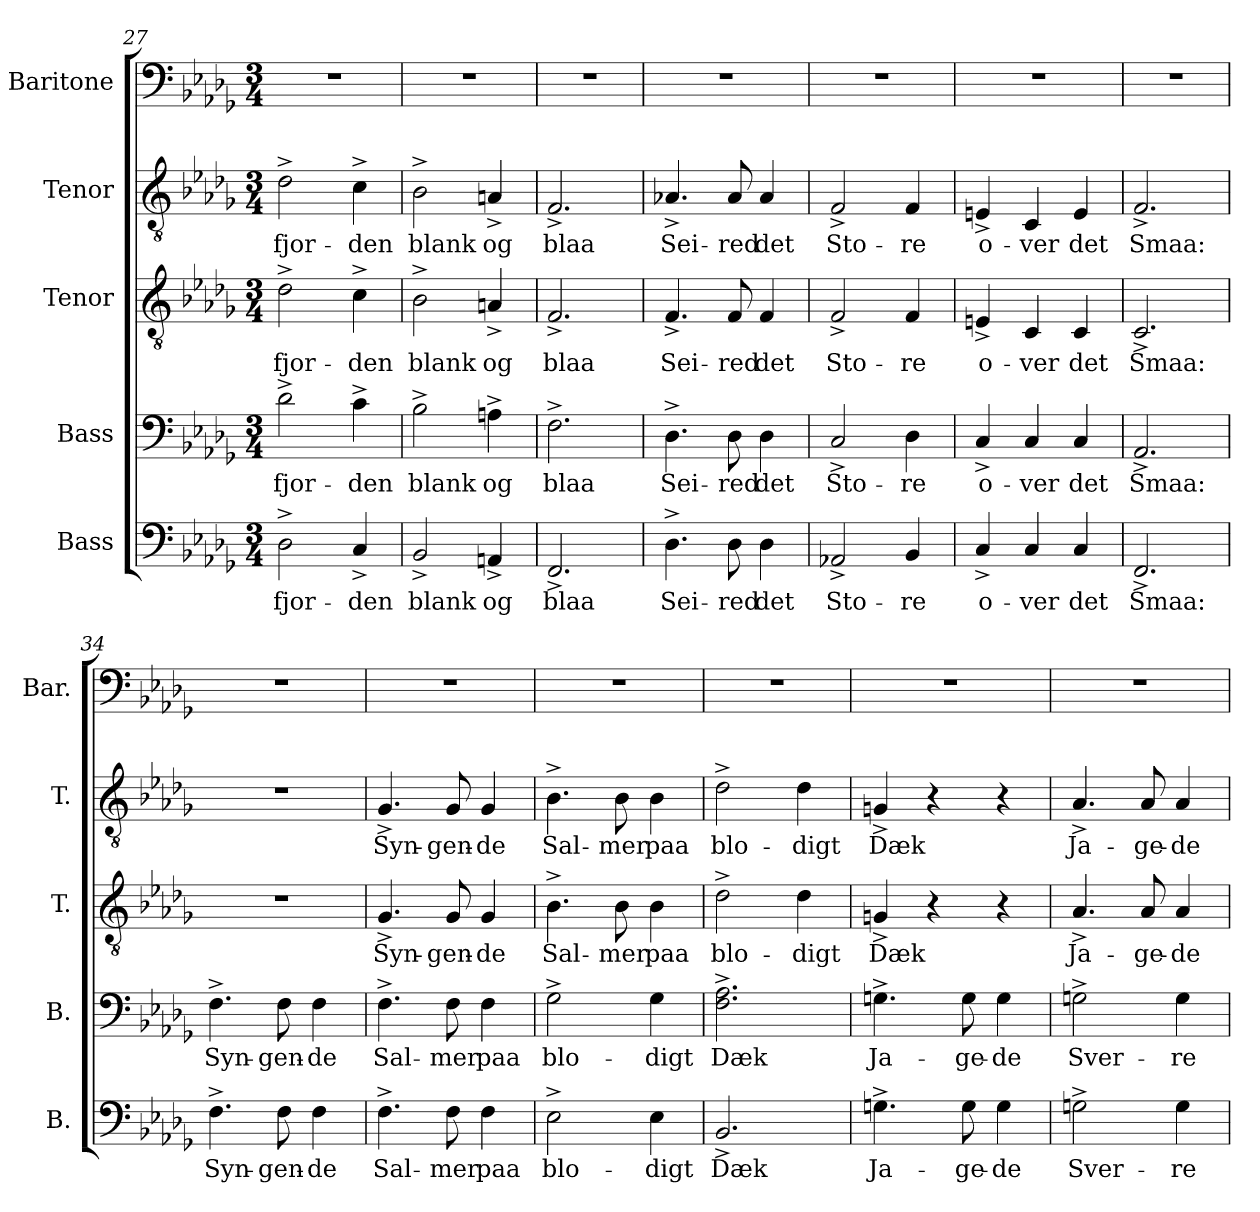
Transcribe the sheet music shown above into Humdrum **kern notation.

**kern	**text	**kern	**text	**kern	**text	**kern	**text	**kern
*part5	*part5	*part4	*part4	*part3	*part3	*part2	*part2	*part1
*staff5	*staff5	*staff4	*staff4	*staff3	*staff3	*staff2	*staff2	*staff1
*I"Bass	*	*I"Bass	*	*I"Tenor	*	*I"Tenor	*	*I"Baritone
*I'B.	*	*I'B.	*	*I'T.	*	*I'T.	*	*I'Bar.
*clefF4	*	*clefF4	*	*clefGv2	*	*clefGv2	*	*clefF4
*k[b-e-a-d-g-]	*	*k[b-e-a-d-g-]	*	*k[b-e-a-d-g-]	*	*k[b-e-a-d-g-]	*	*k[b-e-a-d-g-]
*M3/4	*	*M3/4	*	*M3/4	*	*M3/4	*	*M3/4
=27	=27	=27	=27	=27	=27	=27	=27	=27
!	!LO:LY:b	!	!LO:LY:b	!	!LO:LY:b	!	!LO:LY:b	!
2D-^\	-fjor-	2d-^\	-fjor-	2d-^\	-fjor-	2d-^\	-fjor-	2.r
!	!LO:LY:b	!	!LO:LY:b	!	!LO:LY:b	!	!LO:LY:b	!
4C^/	-den	4c^\	-den	4c^\	-den	4c^\	-den	.
=28	=28	=28	=28	=28	=28	=28	=28	=28
!	!LO:LY:b	!	!LO:LY:b	!	!LO:LY:b	!	!LO:LY:b	!
2BB-^/	blank	2B-^\	blank	2B-^\	blank	2B-^\	blank	2.r
!	!LO:LY:b	!	!LO:LY:b	!	!LO:LY:b	!	!LO:LY:b	!
4AAn^/	og	4An^\	og	4An^/	og	4An^/	og	.
=29	=29	=29	=29	=29	=29	=29	=29	=29
!	!LO:LY:b	!	!LO:LY:b	!	!LO:LY:b	!	!LO:LY:b	!
2.FF^/	blaa	2.F^\	blaa	2.F^/	blaa	2.F^/	blaa	2.r
=30	=30	=30	=30	=30	=30	=30	=30	=30
!	!LO:LY:b	!	!LO:LY:b	!	!LO:LY:b	!	!LO:LY:b	!
4.D-^\	Sei-	4.D-^\	Sei-	4.F^/	Sei-	4.A-X^/	Sei-	2.r
!	!LO:LY:b	!	!LO:LY:b	!	!LO:LY:b	!	!LO:LY:b	!
8D-\	-red	8D-\	-red	8F/	-red	8A-/	-red	.
!	!LO:LY:b	!	!LO:LY:b	!	!LO:LY:b	!	!LO:LY:b	!
4D-\	det	4D-\	det	4F/	det	4A-/	det	.
=31	=31	=31	=31	=31	=31	=31	=31	=31
!	!LO:LY:b	!	!LO:LY:b	!	!LO:LY:b	!	!LO:LY:b	!
2AA-X^/	Sto-	2C^/	Sto-	2F^/	Sto-	2F^/	Sto-	2.r
!	!LO:LY:b	!	!LO:LY:b	!	!LO:LY:b	!	!LO:LY:b	!
4BB-/	-re	4D-\	-re	4F/	-re	4F/	-re	.
=32	=32	=32	=32	=32	=32	=32	=32	=32
!	!LO:LY:b	!	!LO:LY:b	!	!LO:LY:b	!	!LO:LY:b	!
4C^/	o-	4C^/	o-	4En^/	o-	4En^/	o-	2.r
!	!LO:LY:b	!	!LO:LY:b	!	!LO:LY:b	!	!LO:LY:b	!
4C/	-ver	4C/	-ver	4C/	-ver	4C/	-ver	.
!	!LO:LY:b	!	!LO:LY:b	!	!LO:LY:b	!	!LO:LY:b	!
4C/	det	4C/	det	4C/	det	4E/	det	.
=33	=33	=33	=33	=33	=33	=33	=33	=33
!	!LO:LY:b	!	!LO:LY:b	!	!LO:LY:b	!	!LO:LY:b	!
2.FF^/	Smaa:	2.AA-^/	Smaa:	2.C^/	Smaa:	2.F^/	Smaa:	2.r
!!LO:LB:g=z
=34	=34	=34	=34	=34	=34	=34	=34	=34
!	!LO:LY:b	!	!LO:LY:b	!	!	!	!	!
4.F^\	Syn-	4.F^\	Syn-	2.r	.	2.r	.	2.r
!	!LO:LY:b	!	!LO:LY:b	!	!	!	!	!
8F\	-gen-	8F\	-gen-	.	.	.	.	.
!	!LO:LY:b	!	!LO:LY:b	!	!	!	!	!
4F\	-de	4F\	-de	.	.	.	.	.
=35	=35	=35	=35	=35	=35	=35	=35	=35
!	!LO:LY:b	!	!LO:LY:b	!	!LO:LY:b	!	!LO:LY:b	!
4.F^\	Sal-	4.F^\	Sal-	4.G-^/	Syn-	4.G-^/	Syn-	2.r
!	!LO:LY:b	!	!LO:LY:b	!	!LO:LY:b	!	!LO:LY:b	!
8F\	-mer	8F\	-mer	8G-/	-gen-	8G-/	-gen-	.
!	!LO:LY:b	!	!LO:LY:b	!	!LO:LY:b	!	!LO:LY:b	!
4F\	paa	4F\	paa	4G-/	-de	4G-/	-de	.
=36	=36	=36	=36	=36	=36	=36	=36	=36
!	!LO:LY:b	!	!LO:LY:b	!	!LO:LY:b	!	!LO:LY:b	!
2E-^\	blo-	2G-^\	blo-	4.B-^\	Sal-	4.B-^\	Sal-	2.r
!	!	!	!	!	!LO:LY:b	!	!LO:LY:b	!
.	.	.	.	8B-\	-mer	8B-\	-mer	.
!	!LO:LY:b	!	!LO:LY:b	!	!LO:LY:b	!	!LO:LY:b	!
4E-\	-digt	4G-\	-digt	4B-\	paa	4B-\	paa	.
=37	=37	=37	=37	=37	=37	=37	=37	=37
!	!LO:LY:b	!	!LO:LY:b	!	!LO:LY:b	!	!LO:LY:b	!
2.BB-^/	Dæk	2.F\^ 2.A-\^	Dæk	2d-^\	blo-	2d-^\	blo-	2.r
!	!	!	!	!	!LO:LY:b	!	!LO:LY:b	!
.	.	.	.	4d-\	-digt	4d-\	-digt	.
=38	=38	=38	=38	=38	=38	=38	=38	=38
!	!LO:LY:b	!	!LO:LY:b	!	!LO:LY:b	!	!LO:LY:b	!
4.Gn^\	Ja-	4.Gn^\	Ja-	4Gn^/	Dæk	4Gn^/	Dæk	2.r
.	.	.	.	4r	.	4r	.	.
!	!LO:LY:b	!	!LO:LY:b	!	!	!	!	!
8G\	-ge-	8G\	-ge-	.	.	.	.	.
!	!LO:LY:b	!	!LO:LY:b	!	!	!	!	!
4G\	-de	4G\	-de	4r	.	4r	.	.
=39	=39	=39	=39	=39	=39	=39	=39	=39
!	!LO:LY:b	!	!LO:LY:b	!	!LO:LY:b	!	!LO:LY:b	!
2Gn^\	Sver-	2Gn^\	Sver-	4.A-^/	Ja-	4.A-^/	Ja-	2.r
!	!	!	!	!	!LO:LY:b	!	!LO:LY:b	!
.	.	.	.	8A-/	-ge-	8A-/	-ge-	.
!	!LO:LY:b	!	!LO:LY:b	!	!LO:LY:b	!	!LO:LY:b	!
4G\	-re	4G\	-re	4A-/	-de	4A-/	-de	.
=	=	=	=	=	=	=	=	=
*-	*-	*-	*-	*-	*-	*-	*-	*-
